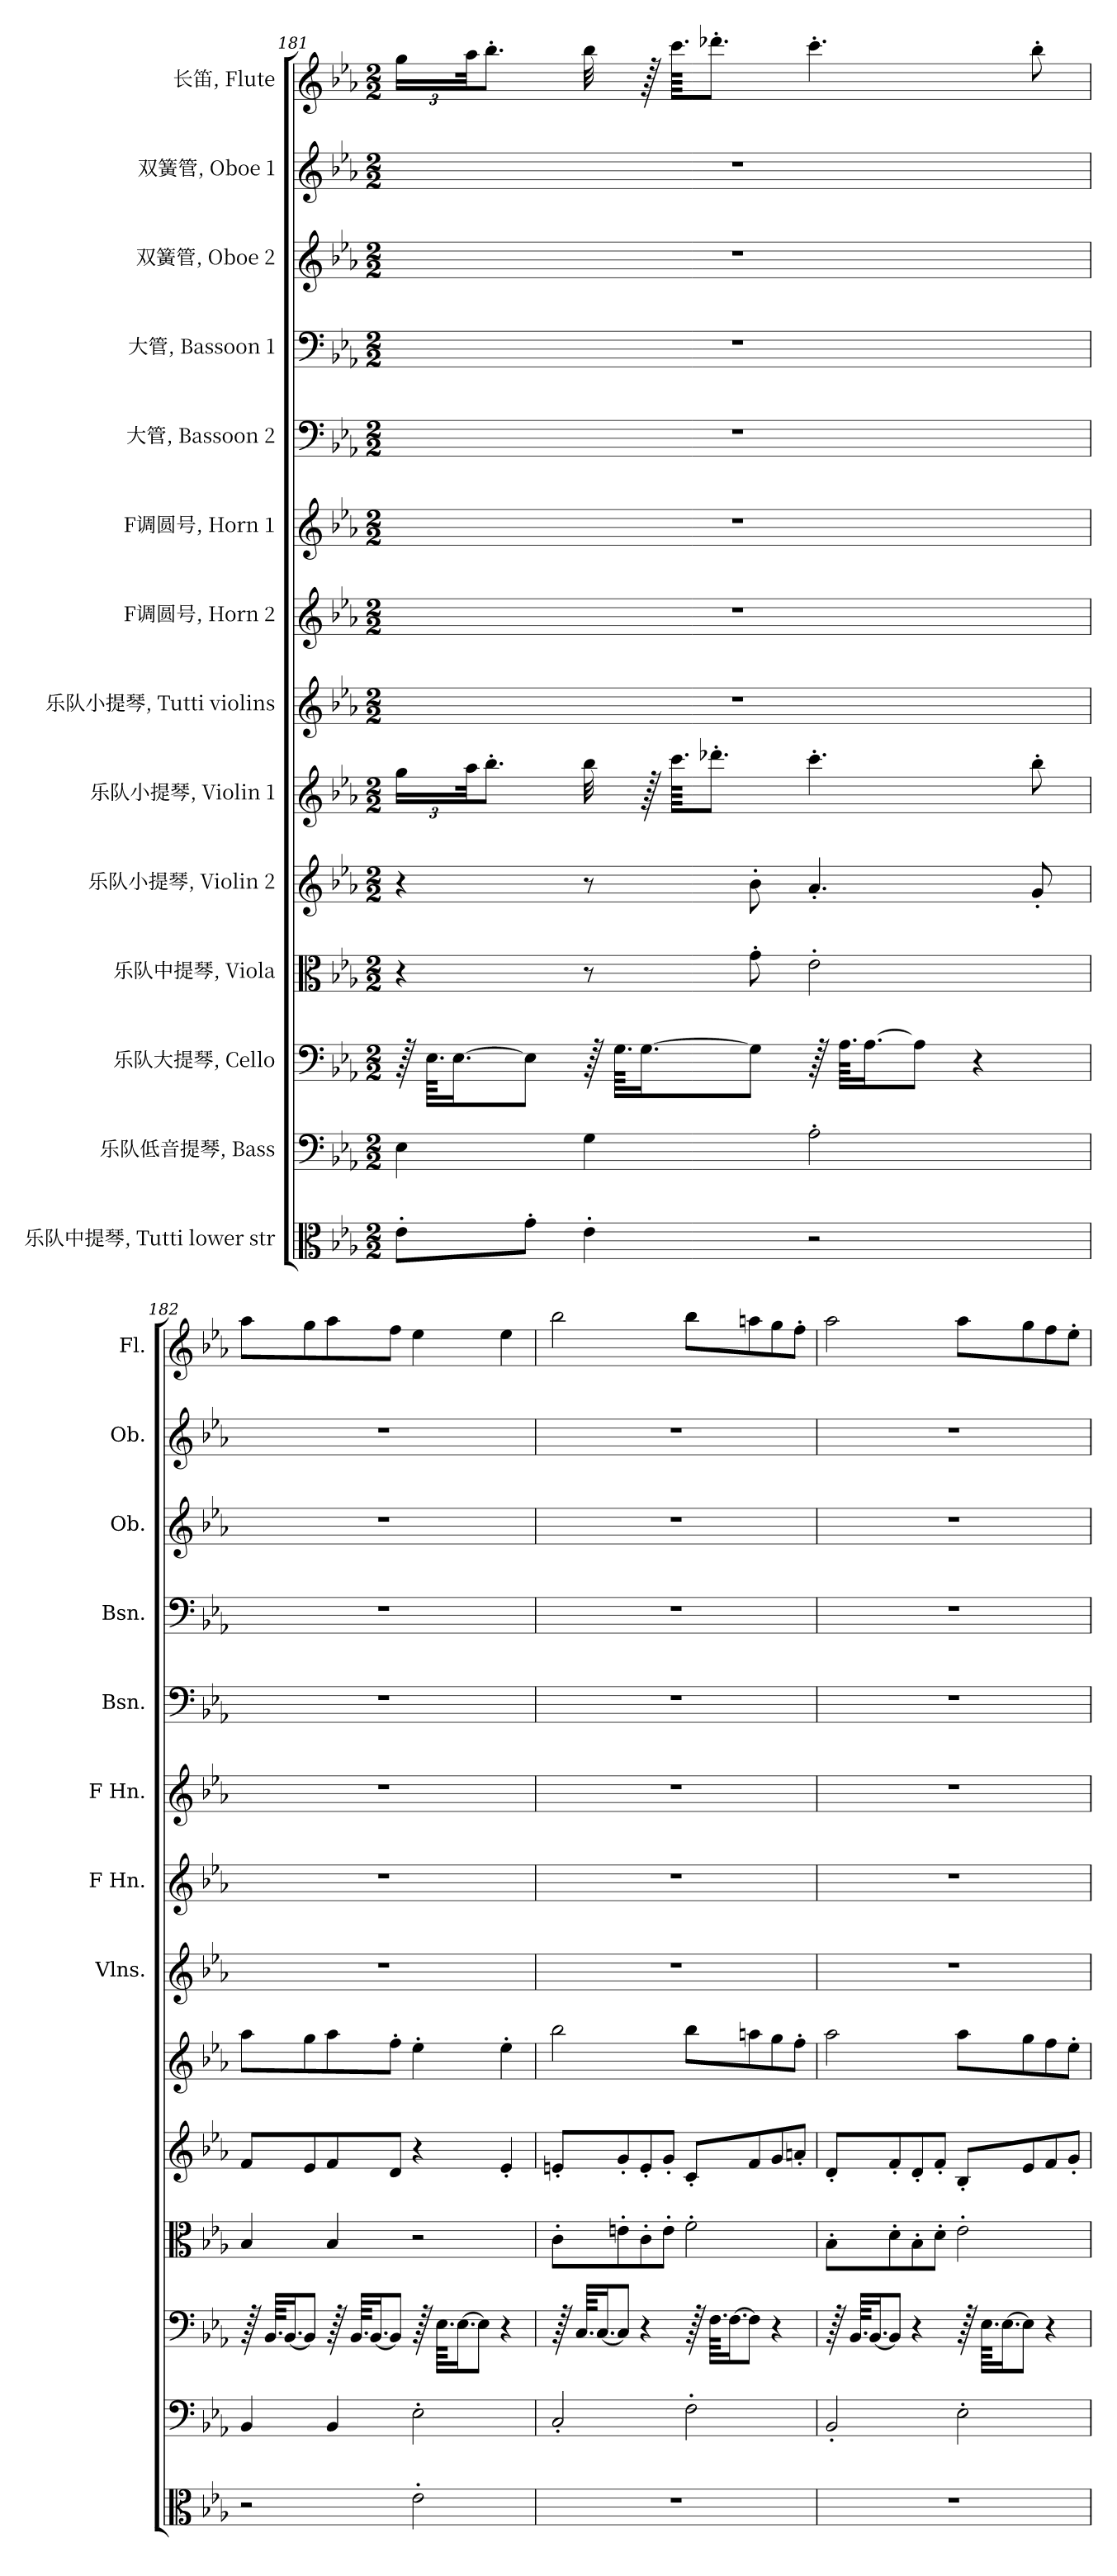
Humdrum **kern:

**kern	**kern	**kern	**kern	**kern	**kern	**kern	**kern	**kern	**kern	**kern	**kern	**kern	**kern
*part14	*part13	*part12	*part11	*part10	*part9	*part8	*part7	*part6	*part5	*part4	*part3	*part2	*part1
*staff14	*staff13	*staff12	*staff11	*staff10	*staff9	*staff8	*staff7	*staff6	*staff5	*staff4	*staff3	*staff2	*staff1
*I"乐队中提琴, Tutti lower str	*I"乐队低音提琴, Bass	*I"乐队大提琴, Cello	*I"乐队中提琴, Viola	*I"乐队小提琴, Violin 2	*I"乐队小提琴, Violin 1	*I"乐队小提琴, Tutti violins	*I"F调圆号, Horn 2	*I"F调圆号, Horn 1	*I"大管, Bassoon 2	*I"大管, Bassoon 1	*I"双簧管, Oboe 2	*I"双簧管, Oboe 1	*I"长笛, Flute
*	*	*	*	*	*	*I'Vlns.	*I'F Hn.	*I'F Hn.	*I'Bsn.	*I'Bsn.	*I'Ob.	*I'Ob.	*I'Fl.
!!LO:PB:g=z
*clefC3	*clefF4	*clefF4	*clefC3	*clefG2	*clefG2	*clefG2	*clefG2	*clefG2	*clefF4	*clefF4	*clefG2	*clefG2	*clefG2
*	*ITrd7c12	*	*	*	*	*	*ITrd4c7	*ITrd4c7	*	*	*	*	*
*k[b-e-a-]	*k[b-e-a-]	*k[b-e-a-]	*k[b-e-a-]	*k[b-e-a-]	*k[b-e-a-]	*k[b-e-a-]	*k[b-e-a-d-]	*k[b-e-a-d-]	*k[b-e-a-]	*k[b-e-a-]	*k[b-e-a-]	*k[b-e-a-]	*k[b-e-a-]
*M2/2	*M2/2	*M2/2	*M2/2	*M2/2	*M2/2	*M2/2	*M2/2	*M2/2	*M2/2	*M2/2	*M2/2	*M2/2	*M2/2
*MM161	*MM161	*MM161	*MM161	*MM161	*MM161	*MM161	*MM161	*MM161	*MM161	*MM161	*MM161	*MM161	*MM161
*	*	*	*	*	*Xbrackettup	*	*	*	*	*	*	*	*Xbrackettup
=181	=181	=181	=181	=181	=181	=181	=181	=181	=181	=181	=181	=181	=181
8e-'\L	4EE-\	128r	4r	4r	24gg\LL	1r	1r	1r	1r	1r	1r	1r	24gg\LL
.	.	64.E-\KKLL	.	.	.	.	.	.	.	.	.	.	.
.	.	[16.E-\J	.	.	.	.	.	.	.	.	.	.	.
.	.	.	.	.	48aa-\JK	.	.	.	.	.	.	.	48aa-\JK
.	.	.	.	.	8.bb-'\J	.	.	.	.	.	.	.	8.bb-'\J
8g'\J	.	8E-\J]	.	.	.	.	.	.	.	.	.	.	.
4e-'\	4GG\	128r	8r	8r	32bb-\	.	.	.	.	.	.	.	32bb-\
.	.	64.G\KKLL	.	.	.	.	.	.	.	.	.	.	.
.	.	[16.G\J	.	.	128r	.	.	.	.	.	.	.	128r
.	.	.	.	.	64.ccc\KKKL	.	.	.	.	.	.	.	64.ccc\KKKL
.	.	.	.	.	8.ddd-X'\J	.	.	.	.	.	.	.	8.ddd-X'\J
.	.	8G\J]	8g'\	8b-'\	.	.	.	.	.	.	.	.	.
2r	2AA-'\	128r	2e-'\	4.a-'/	4.ccc'\	.	.	.	.	.	.	.	4.ccc'\
.	.	64.A-\KKLL	.	.	.	.	.	.	.	.	.	.	.
.	.	[16.A-\J	.	.	.	.	.	.	.	.	.	.	.
.	.	8A-\J]	.	.	.	.	.	.	.	.	.	.	.
.	.	4r	.	.	.	.	.	.	.	.	.	.	.
.	.	.	.	8g'/	8bb-'\	.	.	.	.	.	.	.	8bb-'\
=182	=182	=182	=182	=182	=182	=182	=182	=182	=182	=182	=182	=182	=182
*	*	*	*	*	*	*	*	*	*	*	*	*	*MM161
2r	4BBB-/	128r	4B-/	8f/L	8aa-\L	1r	1r	1r	1r	1r	1r	1r	8aa-\L
.	.	64.BB-/KKLL	.	.	.	.	.	.	.	.	.	.	.
.	.	[16.BB-/J	.	.	.	.	.	.	.	.	.	.	.
.	.	8BB-/J]	.	8e-/	8gg\	.	.	.	.	.	.	.	8gg\
.	4BBB-/	128r	4B-/	8f/	8aa-\	.	.	.	.	.	.	.	8aa-\
.	.	64.BB-/KKLL	.	.	.	.	.	.	.	.	.	.	.
.	.	[16.BB-/J	.	.	.	.	.	.	.	.	.	.	.
.	.	8BB-/J]	.	8d/J	8ff'\J	.	.	.	.	.	.	.	8ff\J
*	*	*	*	*	*	*	*	*	*	*	*	*	*MM160
2e-'\	2EE-'\	128r	2r	4r	4ee-'\	.	.	.	.	.	.	.	4ee-\
.	.	64.E-\KKLL	.	.	.	.	.	.	.	.	.	.	.
.	.	[16.E-\J	.	.	.	.	.	.	.	.	.	.	.
.	.	8E-\J]	.	.	.	.	.	.	.	.	.	.	.
.	.	4r	.	4e-'/	4ee-'\	.	.	.	.	.	.	.	4ee-\
!!LO:PB:g=z
=183	=183	=183	=183	=183	=183	=183	=183	=183	=183	=183	=183	=183	=183
*	*	*	*	*	*	*	*	*	*	*	*	*	*MM161
1r	2CC'/	128r	8c'\L	8en'/L	2bb-\	1r	1r	1r	1r	1r	1r	1r	2bb-\
.	.	64.C/KKLL	.	.	.	.	.	.	.	.	.	.	.
.	.	[16.C/J	.	.	.	.	.	.	.	.	.	.	.
.	.	8C/J]	8en'\	8g'/	.	.	.	.	.	.	.	.	.
.	.	4r	8c'\	8e'/	.	.	.	.	.	.	.	.	.
.	.	.	8e'\J	8g'/J	.	.	.	.	.	.	.	.	.
*	*	*	*	*	*	*	*	*	*	*	*	*	*MM160
.	2FF'\	128r	2f'\	8c'/L	8bb-\L	.	.	.	.	.	.	.	8bb-\L
.	.	64.F\KKLL	.	.	.	.	.	.	.	.	.	.	.
.	.	[16.F\J	.	.	.	.	.	.	.	.	.	.	.
.	.	8F\J]	.	8f/	8aan\	.	.	.	.	.	.	.	8aan\
.	.	4r	.	8g/	8gg\	.	.	.	.	.	.	.	8gg\
.	.	.	.	8an'/J	8ff'\J	.	.	.	.	.	.	.	8ff'\J
=184	=184	=184	=184	=184	=184	=184	=184	=184	=184	=184	=184	=184	=184
*	*	*	*	*	*	*	*	*	*	*	*	*	*MM161
1r	2BBB-'/	128r	8B-'\L	8d'/L	2aa-\	1r	1r	1r	1r	1r	1r	1r	2aa-\
.	.	64.BB-/KKLL	.	.	.	.	.	.	.	.	.	.	.
.	.	[16.BB-/J	.	.	.	.	.	.	.	.	.	.	.
.	.	8BB-/J]	8d'\	8f'/	.	.	.	.	.	.	.	.	.
.	.	4r	8B-'\	8d'/	.	.	.	.	.	.	.	.	.
.	.	.	8d'\J	8f'/J	.	.	.	.	.	.	.	.	.
*	*	*	*	*	*	*	*	*	*	*	*	*	*MM160
.	2EE-'\	128r	2e-'\	8B-'/L	8aa-\L	.	.	.	.	.	.	.	8aa-\L
.	.	64.E-\KKLL	.	.	.	.	.	.	.	.	.	.	.
.	.	[16.E-\J	.	.	.	.	.	.	.	.	.	.	.
.	.	8E-\J]	.	8e-/	8gg\	.	.	.	.	.	.	.	8gg\
.	.	4r	.	8f/	8ff\	.	.	.	.	.	.	.	8ff\
.	.	.	.	8g'/J	8ee-'\J	.	.	.	.	.	.	.	8ee-'\J
=	=	=	=	=	=	=	=	=	=	=	=	=	=
*-	*-	*-	*-	*-	*-	*-	*-	*-	*-	*-	*-	*-	*-
